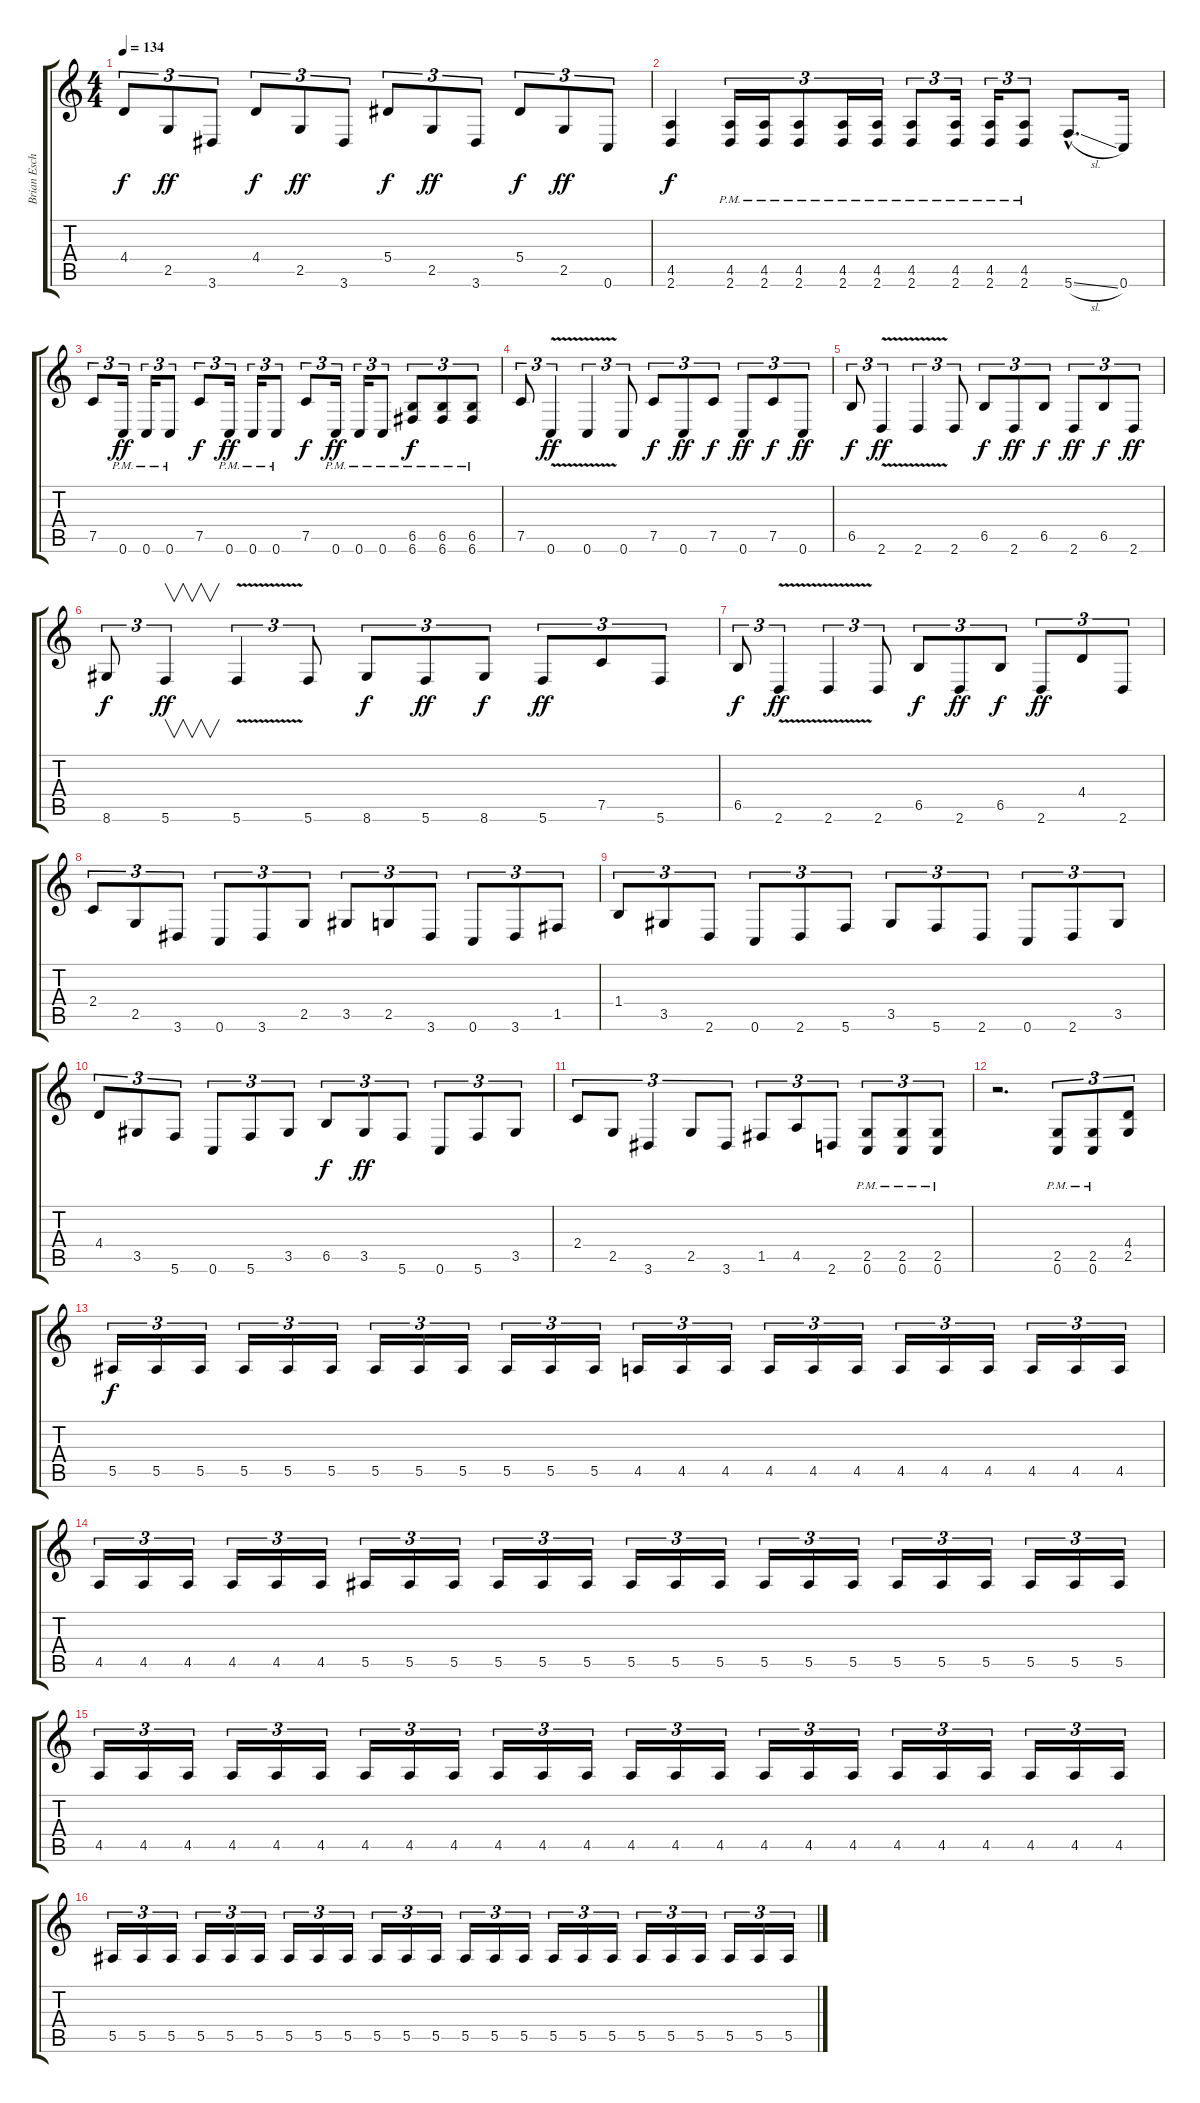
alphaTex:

\track ("Brian Eschbach (Lead Guitar)" "Brian Esch") {instrument distortionguitar}
\staff {score tabs}
\tuning (C4 G3 Eb3 Bb2 F2 C2) {hide}
\ts (4 4)
\tempo 134
\clef g2
\ks c
4.4.8{tu (3 2) dy f} 2.5.8{tu (3 2) dy ff} 3.6.8{tu (3 2)} 4.4.8{tu (3 2) dy f} 2.5.8{tu (3 2) dy ff} 3.6.8{tu (3 2)} 5.4.8{tu (3 2) dy f} 2.5.8{tu (3 2) dy ff} 3.6.8{tu (3 2)} 5.4.8{tu (3 2) dy f} 2.5.8{tu (3 2) dy ff} 0.6.8{tu (3 2)} |
(4.5 2.6).4{dy f} (4.5{pm} 2.6{pm}).16{tu (3 2)} (4.5{pm} 2.6{pm}).16{tu (3 2)} (4.5{pm} 2.6{pm}).8{tu (3 2)} (4.5{pm} 2.6{pm}).16{tu (3 2)} (4.5{pm} 2.6{pm}).16{tu (3 2)} (4.5{pm} 2.6{pm}).8{tu (3 2)} (4.5{pm} 2.6{pm}).16{tu (3 2)} (4.5{pm} 2.6{pm}).16{tu (3 2)} (4.5{pm} 2.6{pm}).8{tu (3 2)} 5.6{sl hac}.8{d} 0.6.16 |
7.5.8{tu (3 2)} 0.6{pm}.16{tu (3 2) dy ff} 0.6{pm}.16{tu (3 2)} 0.6{pm}.8{tu (3 2)} 7.5.8{tu (3 2) dy f} 0.6{pm}.16{tu (3 2) dy ff} 0.6{pm}.16{tu (3 2)} 0.6{pm}.8{tu (3 2)} 7.5.8{tu (3 2) dy f} 0.6{pm}.16{tu (3 2) dy ff} 0.6{pm}.16{tu (3 2)} 0.6{pm}.8{tu (3 2)} (6.5{pm} 6.6{pm}).8{tu (3 2) dy f} (6.5{pm} 6.6{pm}).8{tu (3 2)} (6.5{pm} 6.6{pm}).8{tu (3 2)} |
7.5.8{tu (3 2)} 0.6{v}.4{tu (3 2) dy ff} 0.6{v}.4{tu (3 2)} 0.6.8{tu (3 2)} 7.5.8{tu (3 2) dy f} 0.6.8{tu (3 2) dy ff} 7.5.8{tu (3 2) dy f} 0.6.8{tu (3 2) dy ff} 7.5.8{tu (3 2) dy f} 0.6.8{tu (3 2) dy ff} |
6.5.8{tu (3 2) dy f} 2.6{v}.4{tu (3 2) dy ff} 2.6{v}.4{tu (3 2)} 2.6.8{tu (3 2)} 6.5.8{tu (3 2) dy f} 2.6.8{tu (3 2) dy ff} 6.5.8{tu (3 2) dy f} 2.6.8{tu (3 2) dy ff} 6.5.8{tu (3 2) dy f} 2.6.8{tu (3 2) dy ff} |
8.6.8{tu (3 2) dy f} 5.6.4{v tu (3 2) dy ff} 5.6{v}.4{tu (3 2)} 5.6.8{tu (3 2)} 8.6.8{tu (3 2) dy f} 5.6.8{tu (3 2) dy ff} 8.6.8{tu (3 2) dy f} 5.6.8{tu (3 2) dy ff} 7.5.8{tu (3 2)} 5.6.8{tu (3 2)} |
6.5.8{tu (3 2) dy f} 2.6{v}.4{tu (3 2) dy ff} 2.6{v}.4{tu (3 2)} 2.6.8{tu (3 2)} 6.5.8{tu (3 2) dy f} 2.6.8{tu (3 2) dy ff} 6.5.8{tu (3 2) dy f} 2.6.8{tu (3 2) dy ff} 4.4.8{tu (3 2)} 2.6.8{tu (3 2)} |
2.4.8{tu (3 2)} 2.5.8{tu (3 2)} 3.6.8{tu (3 2)} 0.6.8{tu (3 2)} 3.6.8{tu (3 2)} 2.5.8{tu (3 2)} 3.5.8{tu (3 2)} 2.5.8{tu (3 2)} 3.6.8{tu (3 2)} 0.6.8{tu (3 2)} 3.6.8{tu (3 2)} 1.5.8{tu (3 2)} |
1.4.8{tu (3 2)} 3.5.8{tu (3 2)} 2.6.8{tu (3 2)} 0.6.8{tu (3 2)} 2.6.8{tu (3 2)} 5.6.8{tu (3 2)} 3.5.8{tu (3 2)} 5.6.8{tu (3 2)} 2.6.8{tu (3 2)} 0.6.8{tu (3 2)} 2.6.8{tu (3 2)} 3.5.8{tu (3 2)} |
4.4.8{tu (3 2)} 3.5.8{tu (3 2)} 5.6.8{tu (3 2)} 0.6.8{tu (3 2)} 5.6.8{tu (3 2)} 3.5.8{tu (3 2)} 6.5.8{tu (3 2) dy f} 3.5.8{tu (3 2) dy ff} 5.6.8{tu (3 2)} 0.6.8{tu (3 2)} 5.6.8{tu (3 2)} 3.5.8{tu (3 2)} |
2.4.8{tu (3 2)} 2.5.8{tu (3 2)} 3.6.4{tu (3 2)} 2.5.8{tu (3 2)} 3.6.8{tu (3 2)} 1.5.8{tu (3 2)} 4.5.8{tu (3 2)} 2.6.8{tu (3 2)} (2.5{pm} 0.6{pm}).8{tu (3 2)} (2.5{pm} 0.6{pm}).8{tu (3 2)} (2.5{pm} 0.6{pm}).8{tu (3 2)} |
r.2{d} (2.5{pm} 0.6{pm}).8{tu (3 2)} (2.5{pm} 0.6{pm}).8{tu (3 2)} (4.4 2.5).8{tu (3 2)} |
5.5.16{tu (3 2) dy f balance 12} 5.5.16{tu (3 2)} 5.5.16{tu (3 2)} 5.5.16{tu (3 2)} 5.5.16{tu (3 2)} 5.5.16{tu (3 2)} 5.5.16{tu (3 2)} 5.5.16{tu (3 2)} 5.5.16{tu (3 2)} 5.5.16{tu (3 2)} 5.5.16{tu (3 2)} 5.5.16{tu (3 2)} 4.5.16{tu (3 2)} 4.5.16{tu (3 2)} 4.5.16{tu (3 2)} 4.5.16{tu (3 2)} 4.5.16{tu (3 2)} 4.5.16{tu (3 2)} 4.5.16{tu (3 2)} 4.5.16{tu (3 2)} 4.5.16{tu (3 2)} 4.5.16{tu (3 2)} 4.5.16{tu (3 2)} 4.5.16{tu (3 2)} |
4.5.16{tu (3 2)} 4.5.16{tu (3 2)} 4.5.16{tu (3 2)} 4.5.16{tu (3 2)} 4.5.16{tu (3 2)} 4.5.16{tu (3 2)} 5.5.16{tu (3 2)} 5.5.16{tu (3 2)} 5.5.16{tu (3 2)} 5.5.16{tu (3 2)} 5.5.16{tu (3 2)} 5.5.16{tu (3 2)} 5.5.16{tu (3 2)} 5.5.16{tu (3 2)} 5.5.16{tu (3 2)} 5.5.16{tu (3 2)} 5.5.16{tu (3 2)} 5.5.16{tu (3 2)} 5.5.16{tu (3 2)} 5.5.16{tu (3 2)} 5.5.16{tu (3 2)} 5.5.16{tu (3 2)} 5.5.16{tu (3 2)} 5.5.16{tu (3 2)} |
4.5.16{tu (3 2)} 4.5.16{tu (3 2)} 4.5.16{tu (3 2)} 4.5.16{tu (3 2)} 4.5.16{tu (3 2)} 4.5.16{tu (3 2)} 4.5.16{tu (3 2)} 4.5.16{tu (3 2)} 4.5.16{tu (3 2)} 4.5.16{tu (3 2)} 4.5.16{tu (3 2)} 4.5.16{tu (3 2)} 4.5.16{tu (3 2)} 4.5.16{tu (3 2)} 4.5.16{tu (3 2)} 4.5.16{tu (3 2)} 4.5.16{tu (3 2)} 4.5.16{tu (3 2)} 4.5.16{tu (3 2)} 4.5.16{tu (3 2)} 4.5.16{tu (3 2)} 4.5.16{tu (3 2)} 4.5.16{tu (3 2)} 4.5.16{tu (3 2)} |
5.5.16{tu (3 2)} 5.5.16{tu (3 2)} 5.5.16{tu (3 2)} 5.5.16{tu (3 2)} 5.5.16{tu (3 2)} 5.5.16{tu (3 2)} 5.5.16{tu (3 2)} 5.5.16{tu (3 2)} 5.5.16{tu (3 2)} 5.5.16{tu (3 2)} 5.5.16{tu (3 2)} 5.5.16{tu (3 2)} 5.5.16{tu (3 2)} 5.5.16{tu (3 2)} 5.5.16{tu (3 2)} 5.5.16{tu (3 2)} 5.5.16{tu (3 2)} 5.5.16{tu (3 2)} 5.5.16{tu (3 2)} 5.5.16{tu (3 2)} 5.5.16{tu (3 2)} 5.5.16{tu (3 2)} 5.5.16{tu (3 2)} 5.5.16{tu (3 2)}
